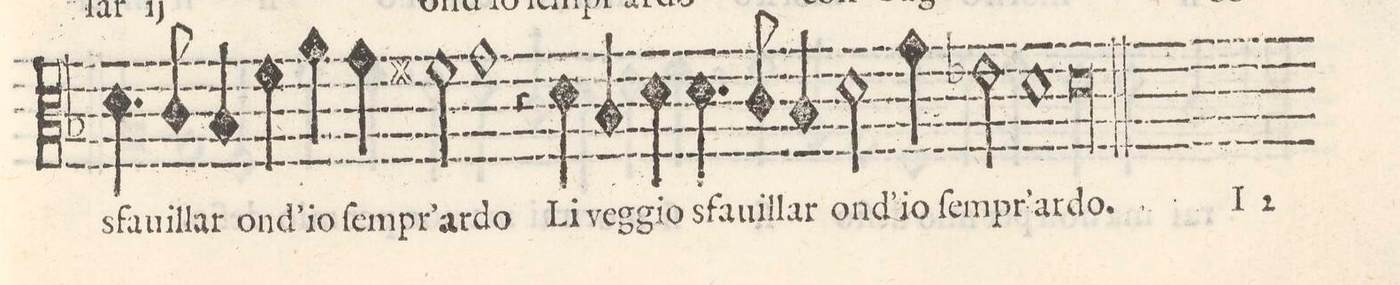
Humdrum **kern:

**kern	**text
*I"ALTO	*
*clefC3	*
*k[b-]	*
*met(C)	*
*M2/1	*
4.d\	sfa-
8c/	-uil-
4B-/	-lar
4f\	ond'
=42-	=42-
4a\	io
4g\	ſem-
2f#X\	-pr'ar-
1g	-do
=43-	=43-
4r	.
4d\	Li
4B-/	veg-
4d\	-gio
4.d\	sfa-
8c/	-uil-
4B-/	-lar
2d\	ond'
=44-	=44-
4g\	io
2e-X\	ſem-
1d	-pr'ar-
=45-	=45-
0d	-do.
==	==
*-	*-
